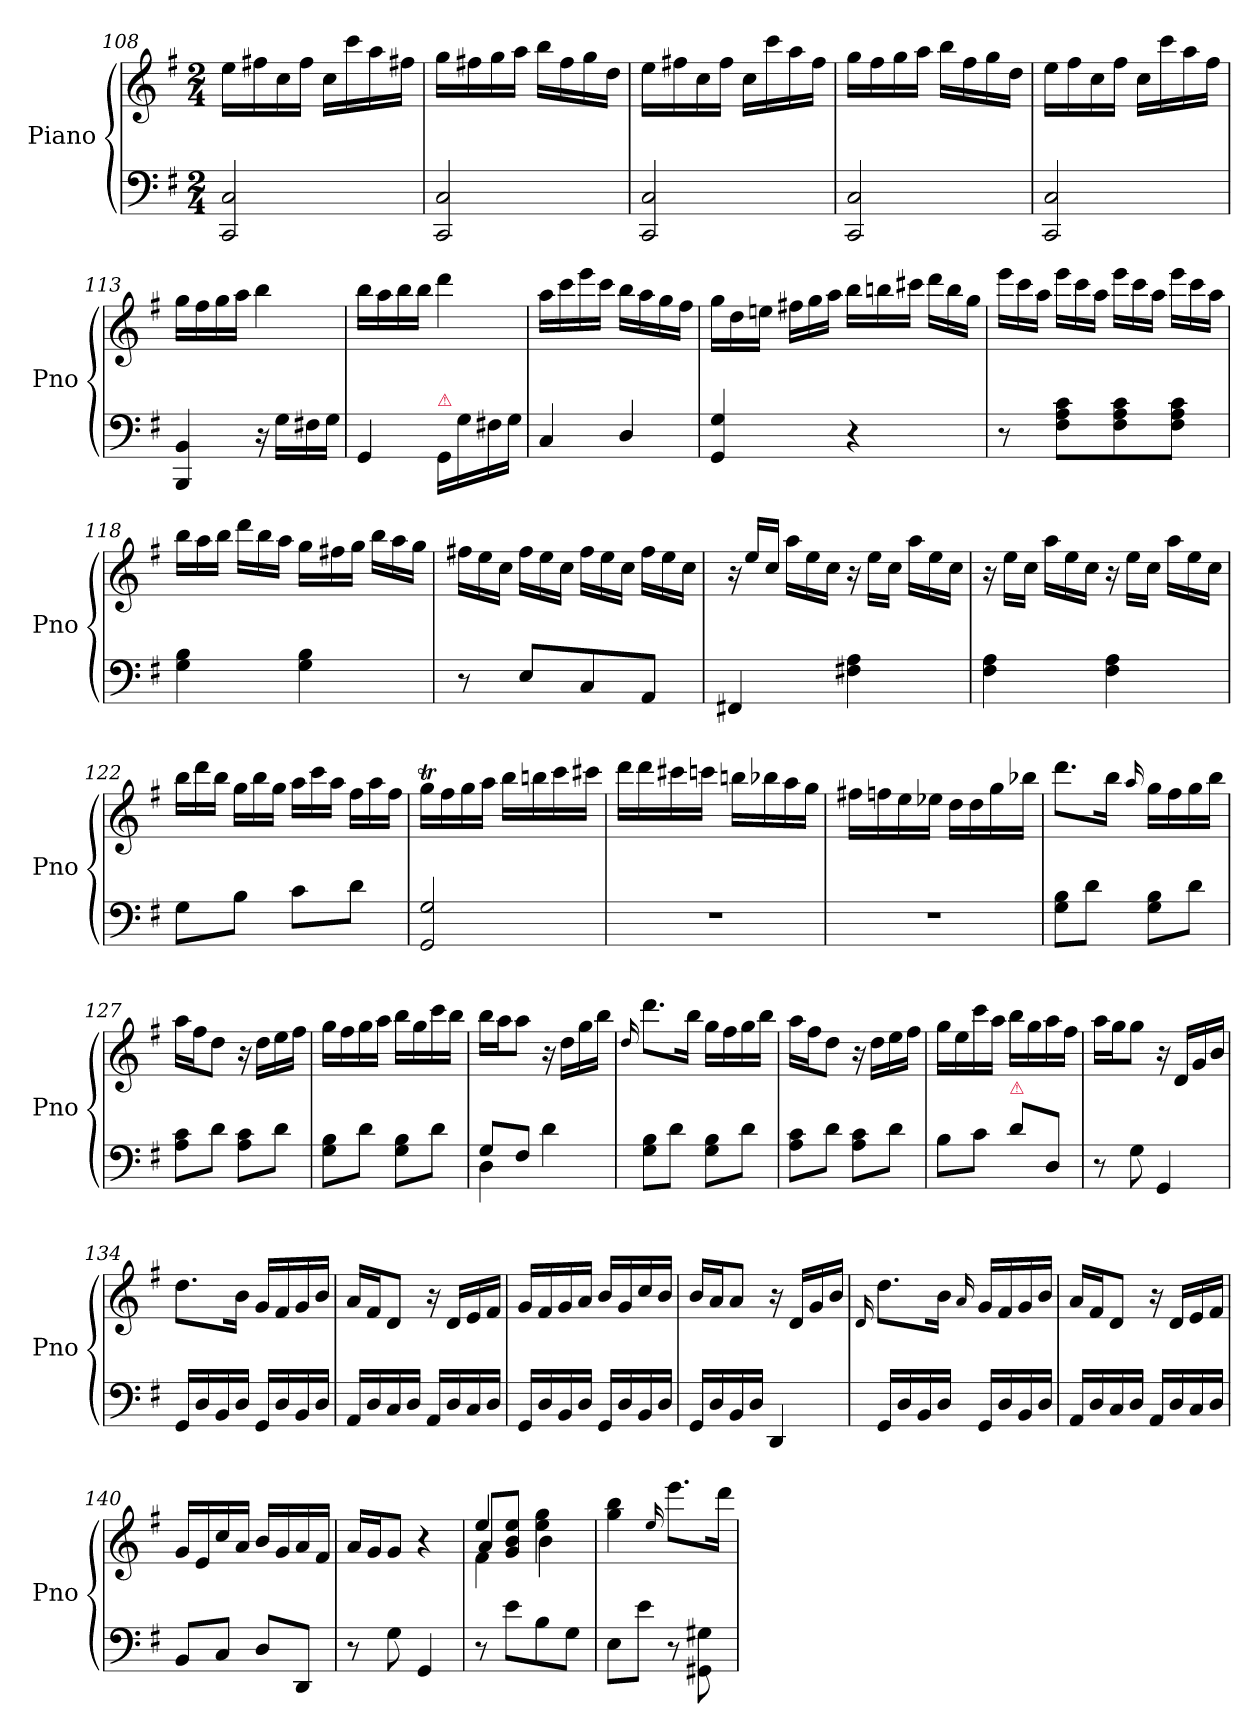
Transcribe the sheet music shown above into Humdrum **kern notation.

**kern	**kern
*part2	*part1
*staff2	*staff1
*I"Piano	*I"Piano
*I'Pno	*I'Pno
*clefF4	*clefG2
*k[f#]	*k[f#]
*G:	*G:
*M2/4	*M2/4
=108	=108
2CC/ 2C/	16ee\LL
.	16ff#X\
.	16cc\
.	16ff#\JJ
.	16cc\LL
.	16ccc\
.	16aa\
.	16ff#X\JJ
=109	=109
2CC/ 2C/	16gg\LL
.	16ff#X\
.	16gg\
.	16aa\JJ
.	16bb\LL
.	16ff#\
.	16gg\
.	16dd\JJ
=110	=110
2CC/ 2C/	16ee\LL
.	16ff#X\
.	16cc\
.	16ff#\JJ
.	16cc\LL
.	16ccc\
.	16aa\
.	16ff#\JJ
=111	=111
2CC/ 2C/	16gg\LL
.	16ff#\
.	16gg\
.	16aa\JJ
.	16bb\LL
.	16ff#\
.	16gg\
.	16dd\JJ
=112	=112
2CC/ 2C/	16ee\LL
.	16ff#\
.	16cc\
.	16ff#\JJ
.	16cc\LL
.	16ccc\
.	16aa\
.	16ff#\JJ
=113	=113
4BBB/ 4BB/	16gg\LL
.	16ff#\
.	16gg\
.	16aa\JJ
16r	4bb\
16G\LL	.
16F#X\	.
16G\JJ	.
=114	=114
4GG/	16bb\LL
.	16aa\
.	16bb\
.	16bb\JJ
!LO:TX:a:color=crimson:t=⚠	!
16GG/LL	4ddd\
16G\	.
16F#X\	.
16G\JJ	.
=115	=115
4C/	16aa\LL
.	16ccc\
.	16eee\
.	16ccc\JJ
4D/	16bb\LL
.	16aa\
.	16gg\
.	16ff#\JJ
=116	=116
*	*Xtuplet
4GG/ 4G/	24gg\LL
.	24dd\
.	24een\JJ
.	24ff#X\LL
.	24gg\
.	24aa\JJ
4r	24bb\LL
.	24bbn\
.	24ccc#X\JJ
.	24ddd\LL
.	24bb\
.	24gg\JJ
=117	=117
8r	24eee\LL
.	24ccc\
.	24aa\JJ
8F#\ 8A\ 8c\L	24eee\LL
.	24ccc\
.	24aa\JJ
8F#\ 8A\ 8c\	24eee\LL
.	24ccc\
.	24aa\JJ
8F#\ 8A\ 8c\J	24eee\LL
.	24ccc\
.	24aa\JJ
=118	=118
4G\ 4B\	24bb\LL
.	24aa\
.	24bb\JJ
.	24ddd\LL
.	24bb\
.	24aa\JJ
4G\ 4B\	24gg\LL
.	24ff#X\
.	24gg\JJ
.	24bb\LL
.	24aa\
.	24gg\JJ
=119	=119
8r	24ff#X\LL
.	24ee\
.	24cc\JJ
8E/L	24ff#\LL
.	24ee\
.	24cc\JJ
8C/	24ff#\LL
.	24ee\
.	24cc\JJ
8AA/J	24ff#\LL
.	24ee\
.	24cc\JJ
=120	=120
4FF#X/	24r
.	24ee/LL
.	24cc/JJ
.	24aa\LL
.	24ee\
.	24cc\JJ
4F#X\ 4A\	24r
.	24ee\LL
.	24cc\JJ
.	24aa\LL
.	24ee\
.	24cc\JJ
=121	=121
4F#\ 4A\	24r
.	24ee\LL
.	24cc\JJ
.	24aa\LL
.	24ee\
.	24cc\JJ
4F#\ 4A\	24r
.	24ee\LL
.	24cc\JJ
.	24aa\LL
.	24ee\
.	24cc\JJ
=122	=122
8G\L	24bb\LL
.	24ddd\
.	24bb\JJ
8B\J	24gg\LL
.	24bb\
.	24gg\JJ
8c\L	24aa\LL
.	24ccc\
.	24aa\JJ
8d\J	24ff#\LL
.	24aa\
.	24ff#\JJ
=123	=123
2GG/ 2G/	16ggT\LL
.	16ff#\
.	16gg\
.	16aa\JJ
.	16bb\LL
.	16bbn\
.	16ccc\
.	16ccc#X\JJ
=124	=124
2r	16ddd\LL
.	16ddd\
.	16ccc#X\
.	16cccn\JJ
.	16bbn\LL
.	16bb-X\
.	16aa\
.	16gg\JJ
=125	=125
2r	16ff#X\LL
.	16ffn\
.	16ee\
.	16ee-X\JJ
.	16dd\LL
.	16dd\
.	16gg\
.	16bb-X\JJ
=126	=126
8G\ 8B\L	8.ddd\L
8d\J	.
.	16bb\Jk
.	16qqaa/
8G\ 8B\L	16gg\LL
.	16ff#\
8d\J	16gg\
.	16bb\JJ
=127	=127
8A\ 8c\L	16aa\LL
.	16ff#\J
8d\J	8dd\J
8A\ 8c\L	16r
.	16dd\LL
8d\J	16ee\
.	16ff#\JJ
=128	=128
8G\ 8B\L	16gg\LL
.	16ff#\
8d\J	16gg\
.	16aa\JJ
8G\ 8B\L	16bb\LL
.	16gg\
8d\J	16ccc\
.	16bb\JJ
=129	=129
*^	*
8G/L	4D\	16bb\LL
.	.	16aa\J
8F#/J	.	8aa\J
4d\	4ryy	16r
.	.	16dd\LL
.	.	16gg\
.	.	16bb\JJ
*v	*v	*
=130	=130
.	16qqdd/
8G\ 8B\L	8.ddd\L
8d\J	.
.	16bb\Jk
8G\ 8B\L	16gg\LL
.	16ff#\
8d\J	16gg\
.	16bb\JJ
=131	=131
8A\ 8c\L	16aa\LL
.	16ff#\J
8d\J	8dd\J
8A\ 8c\L	16r
.	16dd\LL
8d\J	16ee\
.	16ff#\JJ
=132	=132
8B\L	16gg\LL
.	16ee\
8c\J	16ccc\
.	16aa\JJ
!LO:TX:a:color=crimson:t=⚠	!
8d\L	16bb\LL
.	16gg\
8D/J	16aa\
.	16ff#\JJ
=133	=133
8r	16aa\LL
.	16gg\J
8G\	8gg\J
4GG/	16r
.	16d/LL
.	16g/
.	16b/JJ
=134	=134
16GG/LL	8.dd\L
16D/	.
16BB/	.
16D/JJ	16b\Jk
16GG/LL	16g/LL
16D/	16f#/
16BB/	16g/
16D/JJ	16b/JJ
=135	=135
16AA/LL	16a/LL
16D/	16f#/J
16C/	8d/J
16D/JJ	.
16AA/LL	16r
16D/	16d/LL
16C/	16e/
16D/JJ	16f#/JJ
=136	=136
16GG/LL	16g/LL
16D/	16f#/
16BB/	16g/
16D/JJ	16a/JJ
16GG/LL	16b/LL
16D/	16g/
16BB/	16cc/
16D/JJ	16b/JJ
=137	=137
16GG/LL	16b/LL
16D/	16a/J
16BB/	8a/J
16D/JJ	.
4DD/	16r
.	16d/LL
.	16g/
.	16b/JJ
=138	=138
.	16qqd/
16GG/LL	8.dd\L
16D/	.
16BB/	.
16D/JJ	16b\Jk
.	16qqa/
16GG/LL	16g/LL
16D/	16f#/
16BB/	16g/
16D/JJ	16b/JJ
=139	=139
16AA/LL	16a/LL
16D/	16f#/J
16C/	8d/J
16D/JJ	.
16AA/LL	16r
16D/	16d/LL
16C/	16e/
16D/JJ	16f#/JJ
=140	=140
8BB/L	16g/LL
.	16e/
8C/J	16cc/
.	16a/JJ
8D/L	16b/LL
.	16g/
8DD/J	16a/
.	16f#/JJ
=141	=141
8r	16a/LL
.	16g/J
8G\	8g/J
4GG/	4r
=142	=142
*	*^
*	*	*^
8r	4ee/	8a/L	4f#\
8e\L	.	8g/ 8b/ 8ee/J	.
8B\	4ee\ 4gg\	4ryy	4b\
8G\J	.	.	.
*	*v	*v	*v
=143	=143
8E\L	4gg\ 4bb\
8e\J	.
.	16qqee/
8r	8.eee\L
8GG#X\ 8G#X\	.
.	16ddd\Jk
=	=
*-	*-
